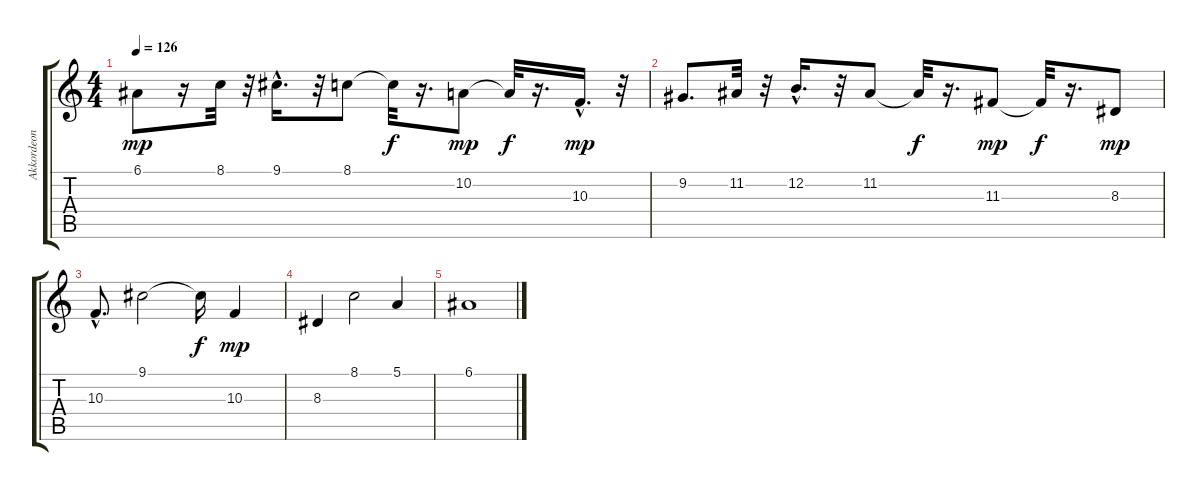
\track ("Akkordeon" "Akkordeon") {instrument tangoaccordion}
\staff {score tabs}
\tuning (E4 B3 G3 D3 A2 E2) {hide}
\ts (4 4)
\tempo 126
\clef g2
\ks c
6.1.8{dy mp} r.16 8.1.32 r.32 9.1{hac}.16{d} r.32 8.1.8 8.1{t}.32{dy f} r.16{d} 10.2.8{dy mp} 10.2{t}.32{dy f} r.16{d} 10.3{hac}.16{d dy mp} r.32 |
9.2.8{d} 11.2.32 r.32 12.2{hac}.16{d} r.32 11.2.8 11.2{t}.32{dy f} r.16{d} 11.3.8{dy mp} 11.3{t}.32{dy f} r.16{d} 8.3.8{dy mp} |
10.3{hac}.8{d} 9.1.2 9.1{t}.16{dy f} 10.3.4{dy mp} |
8.3.4 8.1.2 5.1.4 |
6.1.1
